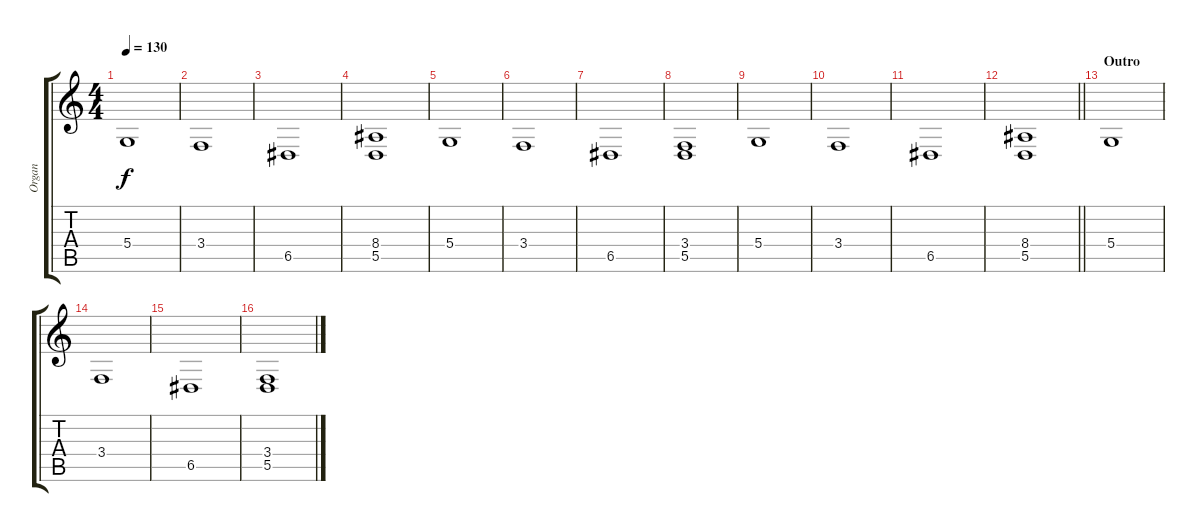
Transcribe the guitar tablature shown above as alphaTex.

\track ("Organ" "Organ") {instrument churchorgan}
\staff {score tabs}
\tuning (E4 B3 G3 D3 A2 E2) {hide}
\ts (4 4)
\tempo 130
\clef g2
\ks c
5.4.1{dy f} |
3.4.1 |
6.5.1 |
(8.4 5.5).1 |
5.4.1 |
3.4.1 |
6.5.1 |
(3.4 5.5).1 |
5.4.1 |
3.4.1 |
6.5.1 |
\barLineRight lightlight
(8.4 5.5).1 |
\section ("" "Outro")
5.4.1 |
3.4.1 |
6.5.1 |
(3.4 5.5).1
